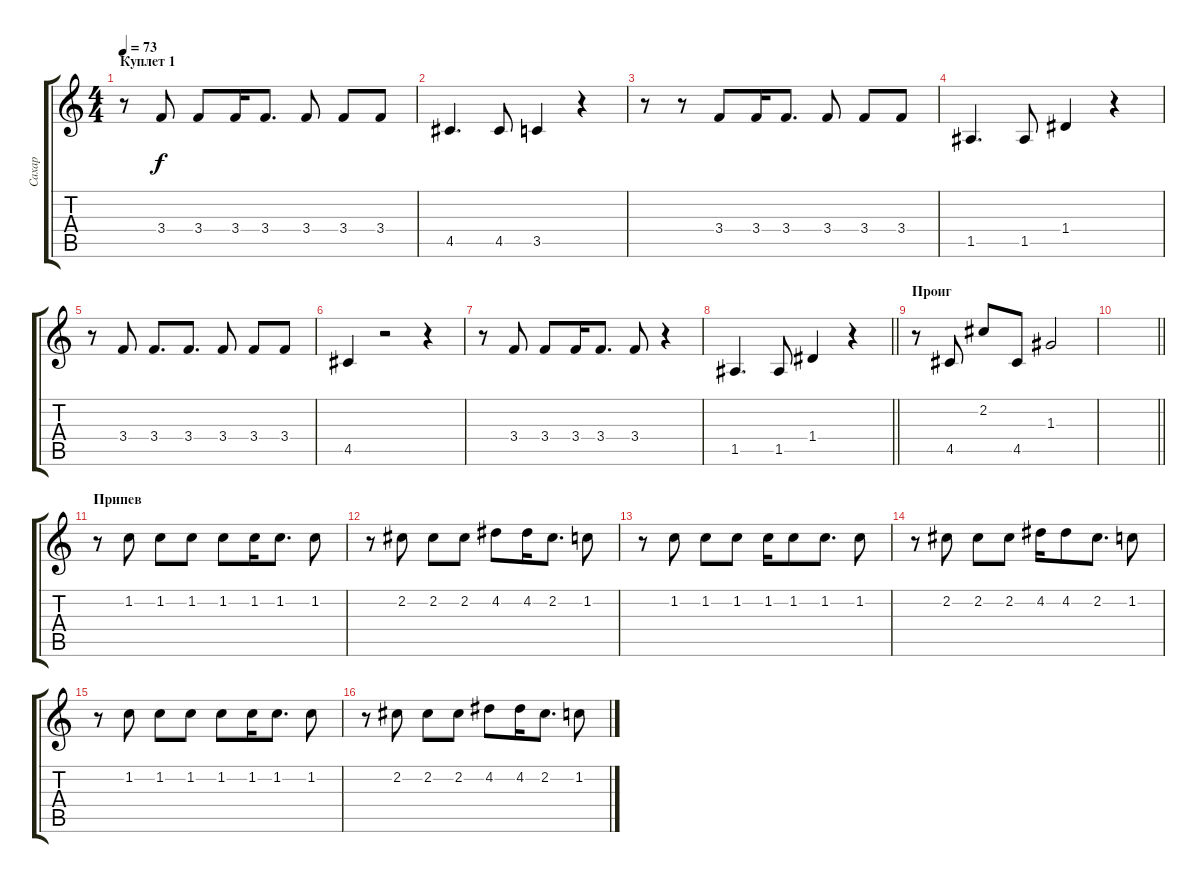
\track ("Сахар" "Сахар") {instrument distortionguitar}
\staff {score tabs}
\tuning (E4 B3 G3 D3 A2 E2) {hide}
\ts (4 4)
\section ("" "Куплет 1")
\tempo 73
\clef g2
\ks c
r.8{dy f} 3.4.8 3.4.8 3.4.16 3.4.8{d} 3.4.8 3.4.8 3.4.8 |
4.5.4{d} 4.5.8 3.5.4 r.4 |
r.8 r.8 3.4.8 3.4.16 3.4.8{d} 3.4.8 3.4.8 3.4.8 |
1.5.4{d} 1.5.8 1.4.4 r.4 |
r.8 3.4.8 3.4.8{d} 3.4.8{d} 3.4.8 3.4.8 3.4.8 |
4.5.4 r.2 r.4 |
r.8 3.4.8 3.4.8 3.4.16 3.4.8{d} 3.4.8 r.4 |
\barLineRight lightlight
1.5.4{d} 1.5.8 1.4.4 r.4 |
\section ("" "Проиг")
r.8 4.5.8 2.2.8 4.5.8 1.3.2 |
\barLineRight lightlight
|
\section ("" "Припев")
r.8 1.2.8 1.2.8 1.2.8 1.2.8 1.2.16 1.2.8{d} 1.2.8 |
r.8 2.2.8 2.2.8 2.2.8 4.2.8 4.2.16 2.2.8{d} 1.2.8 |
r.8 1.2.8 1.2.8 1.2.8 1.2.16 1.2.8 1.2.8{d} 1.2.8 |
r.8 2.2.8 2.2.8 2.2.8 4.2.16 4.2.8 2.2.8{d} 1.2.8 |
r.8 1.2.8 1.2.8 1.2.8 1.2.8 1.2.16 1.2.8{d} 1.2.8 |
r.8 2.2.8 2.2.8 2.2.8 4.2.8 4.2.16 2.2.8{d} 1.2.8
